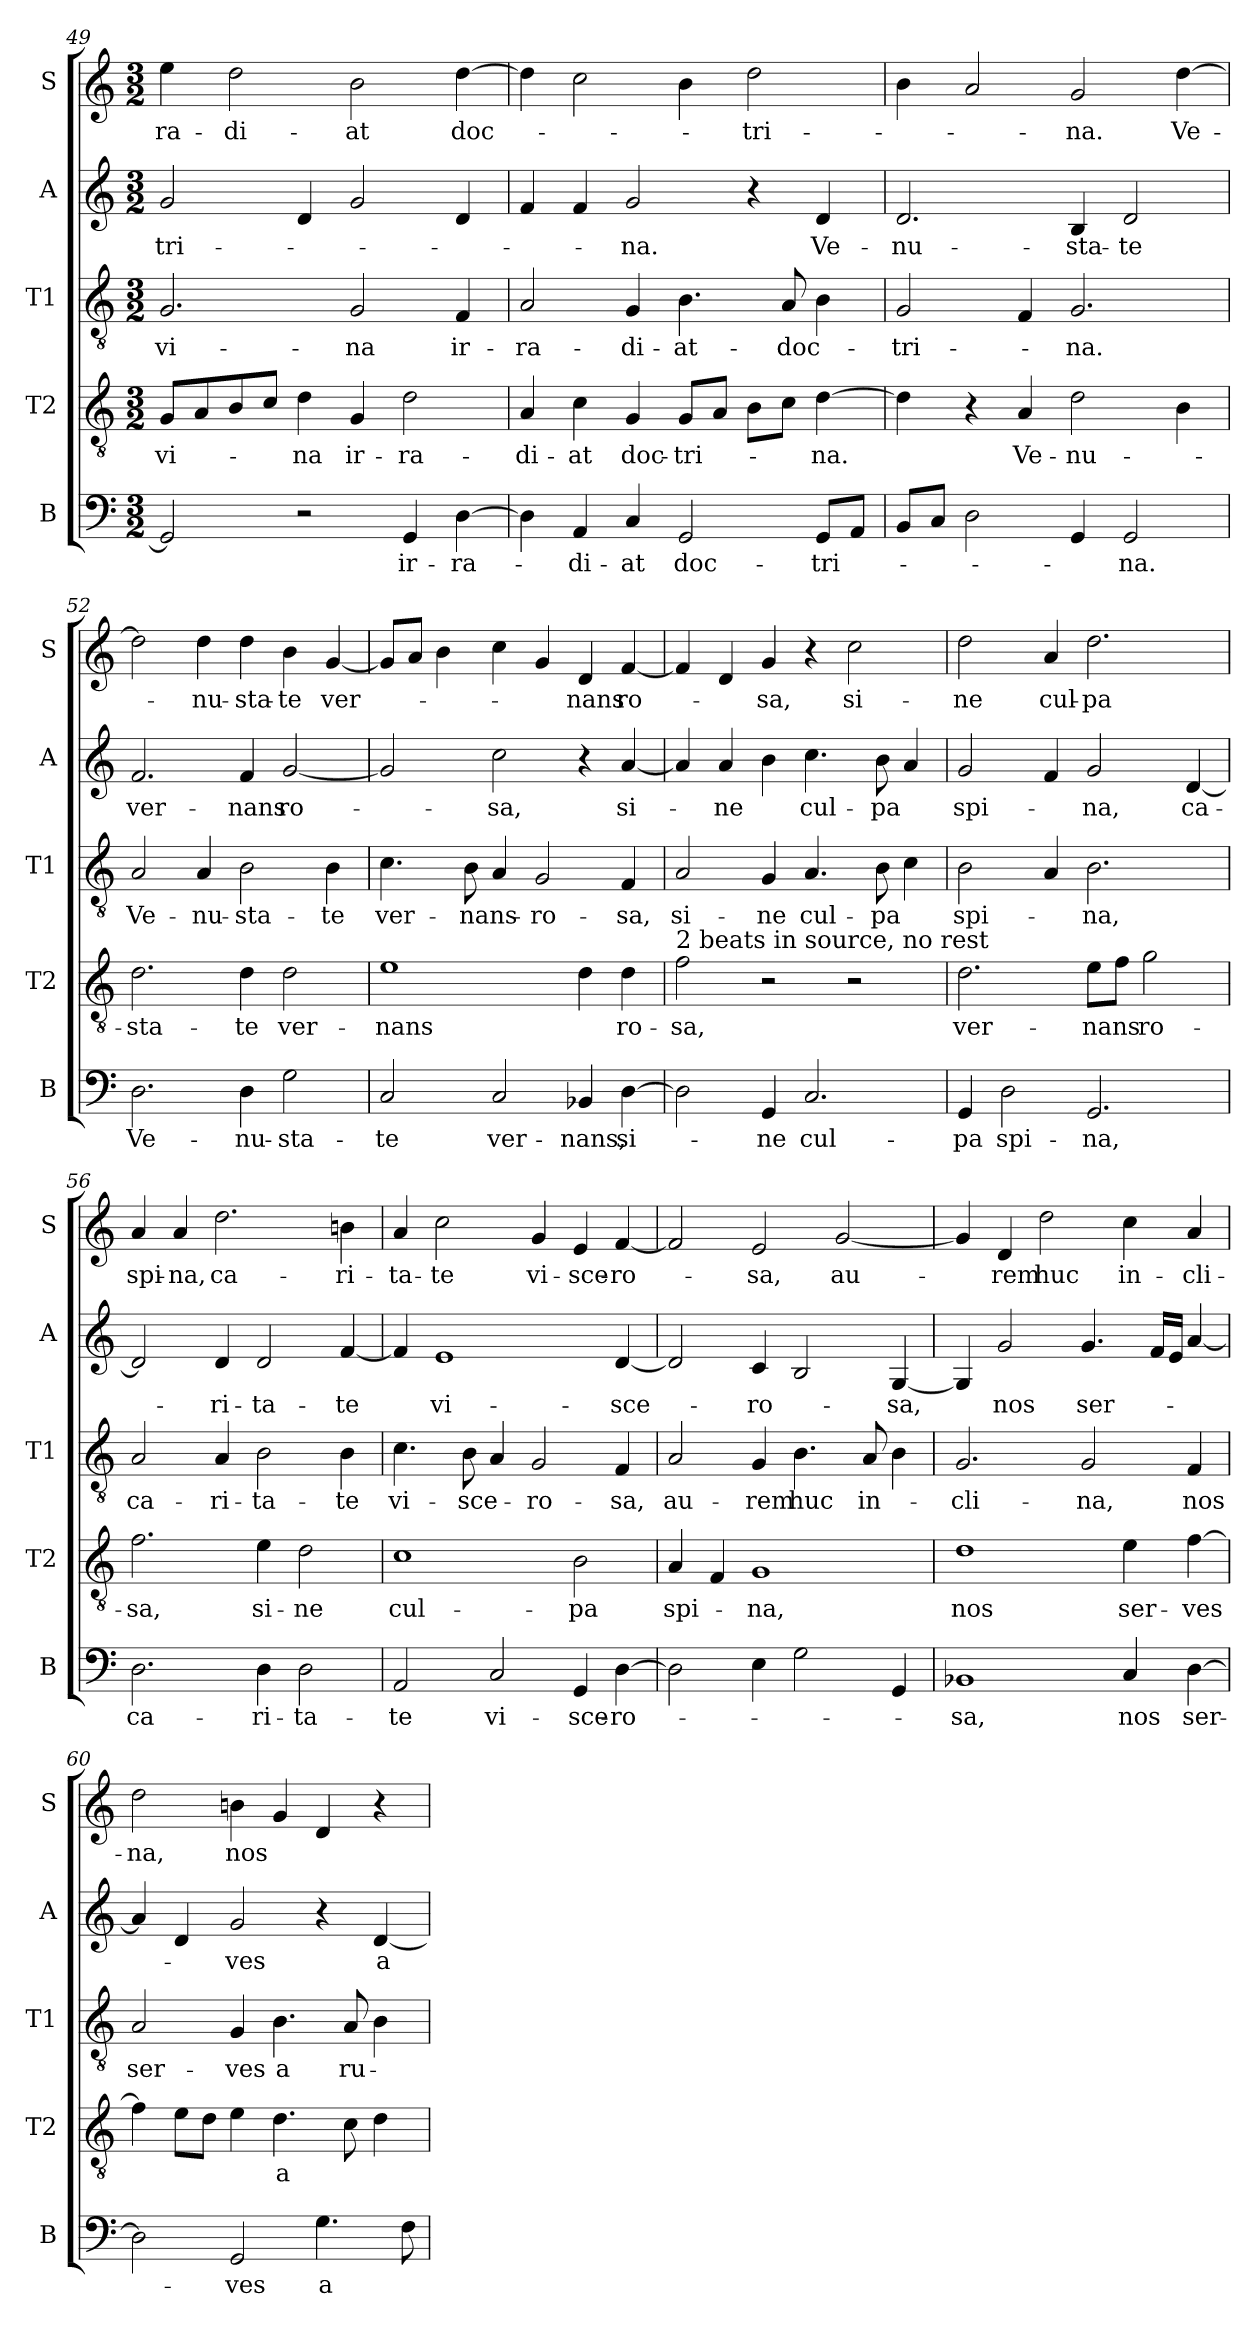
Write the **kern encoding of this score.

**kern	**text	**kern	**text	**kern	**text	**kern	**text	**kern	**text
*part5	*part5	*part4	*part4	*part3	*part3	*part2	*part2	*part1	*part1
*staff5	*staff5	*staff4	*staff4	*staff3	*staff3	*staff2	*staff2	*staff1	*staff1
*I"B	*	*I"T2	*	*I"T1	*	*I"A	*	*I"S	*
*I'B	*	*I'T2	*	*I'T1	*	*I'A	*	*I'S	*
*clefF4	*	*clefGv2	*	*clefGv2	*	*clefG2	*	*clefG2	*
*k[]	*	*k[]	*	*k[]	*	*k[]	*	*k[]	*
*M3/2	*	*M3/2	*	*M3/2	*	*M3/2	*	*M3/2	*
=49	=49	=49	=49	=49	=49	=49	=49	=49	=49
2GG/]	.	8G/L	-vi-	2.G/	-vi-	2g/	-tri-	4ee\	-ra-
.	.	8A/	.	.	.	.	.	.	.
.	.	8B/	.	.	.	.	.	2dd\	-di-
.	.	8c/J	.	.	.	.	.	.	.
2r	.	4d\	-na	.	.	4d/	.	.	.
.	.	4G/	ir-	2G/	-na	2g/	.	2b\	-at
4GG/	ir-	2d\	-ra-	.	.	.	.	.	.
[4D\	-ra-	.	.	4F/	ir-	4d/	.	[4dd\	doc-
=50	=50	=50	=50	=50	=50	=50	=50	=50	=50
4D\]	.	4A/	-di-	2A/	-ra-	4f/	.	4dd\]	.
4AA/	-di-	4c\	-at	.	.	4f/	.	2cc\	.
4C/	-at	4G/	doc-	4G/	-di-	2g/	-na.	.	.
2GG/	doc-	8G/L	-tri-	4.B\	-at-	.	.	4b\	.
.	.	8A/J	.	.	.	.	.	.	.
.	.	8B\L	.	.	.	4r	.	2dd\	-tri-
.	.	8c\J	.	8A/	doc-	.	.	.	.
8GG/L	-tri-	[4d\	-na.	4B\	.	4d/	Ve-	.	.
8AA/J	.	.	.	.	.	.	.	.	.
=51	=51	=51	=51	=51	=51	=51	=51	=51	=51
8BB/L	.	4d\]	.	2G/	-tri-	2.d/	-nu-	4b\	.
8C/J	.	.	.	.	.	.	.	.	.
2D\	.	4r	.	.	.	.	.	2a/	.
.	.	4A/	Ve-	4F/	.	.	.	.	.
4GG/	.	2d\	-nu-	2.G/	-na.	4B/	-sta-	2g/	-na.
2GG/	-na.	.	.	.	.	2d/	-te	.	.
.	.	4B\	.	.	.	.	.	[4dd\	Ve-
=52	=52	=52	=52	=52	=52	=52	=52	=52	=52
2.D\	Ve-	2.d\	-sta-	2A/	Ve-	2.f/	ver-	2dd\]	.
.	.	.	.	4A/	-nu-	.	.	4dd\	-nu-
4D\	-nu-	4d\	-te	2B\	-sta-	4f/	-nans	4dd\	-sta-
2G\	-sta-	2d\	ver-	.	.	[2g/	ro-	4b\	-te
.	.	.	.	4B\	-te	.	.	[4g/	ver-
=53	=53	=53	=53	=53	=53	=53	=53	=53	=53
2C/	-te	1e	-nans	4.c\	ver-	2g/]	.	8g/L]	.
.	.	.	.	.	.	.	.	8a/J	.
.	.	.	.	.	.	.	.	4b\	.
.	.	.	.	8B\	nans-	.	.	.	.
2C/	ver-	.	.	4A/	.	2cc\	-sa,	4cc\	.
.	.	.	.	2G/	-ro-	.	.	4g/	.
4BB-X/	-nans,	4d\	.	.	.	4r	.	4d/	nans
[4D\	si-	4d\	ro-	4F/	sa,	[4a/	si-	[4f/	ro-
=54	=54	=54	=54	=54	=54	=54	=54	=54	=54
!	!	!LO:TX:a:t=2 beats in source, no rest	!	!	!	!	!	!	!
2D\]	.	2f\	-sa,	2A/	si-	4a/]	.	4f/]	.
.	.	.	.	.	.	4a/	-ne	4d/	.
4GG/	-ne	2r	.	4G/	-ne	4b\	.	4g/	-sa,
2.C/	cul-	.	.	4.A/	cul-	4.cc\	cul-	4r	.
.	.	2r	.	.	.	.	.	2cc\	si-
.	.	.	.	8B\	pa	8b\	pa	.	.
.	.	.	.	4c\	.	4a/	.	.	.
=55	=55	=55	=55	=55	=55	=55	=55	=55	=55
4GG/	-pa	2.d\	ver-	2B\	-spi-	2g/	spi-	2dd\	-ne
2D\	spi-	.	.	.	.	.	.	.	.
.	.	.	.	4A/	.	4f/	.	4a/	cul-
2.GG/	-na,	8e\L	-nans	2.B\	-na,	2g/	-na,	2.dd\	-pa
.	.	8f\J	.	.	.	.	.	.	.
.	.	2g\	ro-	.	.	.	.	.	.
.	.	.	.	.	.	[4d/	ca-	.	.
=56	=56	=56	=56	=56	=56	=56	=56	=56	=56
2.D\	ca-	2.f\	-sa,	2A/	ca-	2d/]	.	4a/	spi-
.	.	.	.	.	.	.	.	4a/	-na,
.	.	.	.	4A/	-ri-	4d/	-ri-	2.dd\	ca-
4D\	-ri-	4e\	si-	2B\	-ta-	2d/	-ta-	.	.
2D\	-ta-	2d\	-ne	.	.	.	.	.	.
.	.	.	.	4B\	-te	[4f/	-te	4bn\	-ri-
=57	=57	=57	=57	=57	=57	=57	=57	=57	=57
2AA/	-te	1c	cul-	4.c\	vi-	4f/]	.	4a/	-ta-
.	.	.	.	.	.	1e	vi-	2cc\	-te
.	.	.	.	8B\	sce-	.	.	.	.
2C/	vi-	.	.	4A/	.	.	.	.	.
.	.	.	.	2G/	-ro-	.	.	4g/	vi-
4GG/	-sce-	2B\	-pa	.	.	.	.	4e/	-sce-
[4D\	-ro-	.	.	4F/	-sa,	[4d/	-sce-	[4f/	-ro-
=58	=58	=58	=58	=58	=58	=58	=58	=58	=58
2D\]	.	4A/	spi-	2A/	au-	2d/]	.	2f/]	.
.	.	4F/	.	.	.	.	.	.	.
4E\	.	1G	-na,	4G/	-rem	4c/	-ro-	2e/	-sa,
2G\	.	.	.	4.B\	huc	2B/	.	.	.
.	.	.	.	.	.	.	.	[2g/	au-
.	.	.	.	8A/	in-	.	.	.	.
4GG/	.	.	.	4B\	.	[4G/	-sa,	.	.
=59	=59	=59	=59	=59	=59	=59	=59	=59	=59
1BB-X	sa,	1d	nos	2.G/	-cli-	4G/]	.	4g/]	.
.	.	.	.	.	.	2g/	nos	4d/	-rem
.	.	.	.	.	.	.	.	2dd\	huc
.	.	.	.	2G/	-na,	4.g/	ser-	.	.
4C/	nos	4e\	ser-	.	.	.	.	4cc\	in-
.	.	.	.	.	.	16f/LL	.	.	.
.	.	.	.	.	.	16e/JJ	.	.	.
[4D\	ser-	[4f\	-ves	4F/	nos	[4a/	.	4a/	-cli-
=60	=60	=60	=60	=60	=60	=60	=60	=60	=60
2D\]	.	4f\]	.	2A/	ser-	4a/]	.	2dd\	-na,
.	.	8e\L	.	.	.	4d/	.	.	.
.	.	8d\J	.	.	.	.	.	.	.
2GG/	-ves	4e\	.	4G/	-ves	2g/	-ves	4bn\	nos
.	.	4.d\	a	4.B\	a	.	.	4g/	.
4.G\	a	.	.	.	.	4r	.	4d/	.
.	.	8c\	.	8A/	ru-	.	.	.	.
.	.	4d\	.	4B\	.	[4d/	a	4r	.
8F\	.	.	.	.	.	.	.	.	.
=	=	=	=	=	=	=	=	=	=
*-	*-	*-	*-	*-	*-	*-	*-	*-	*-
